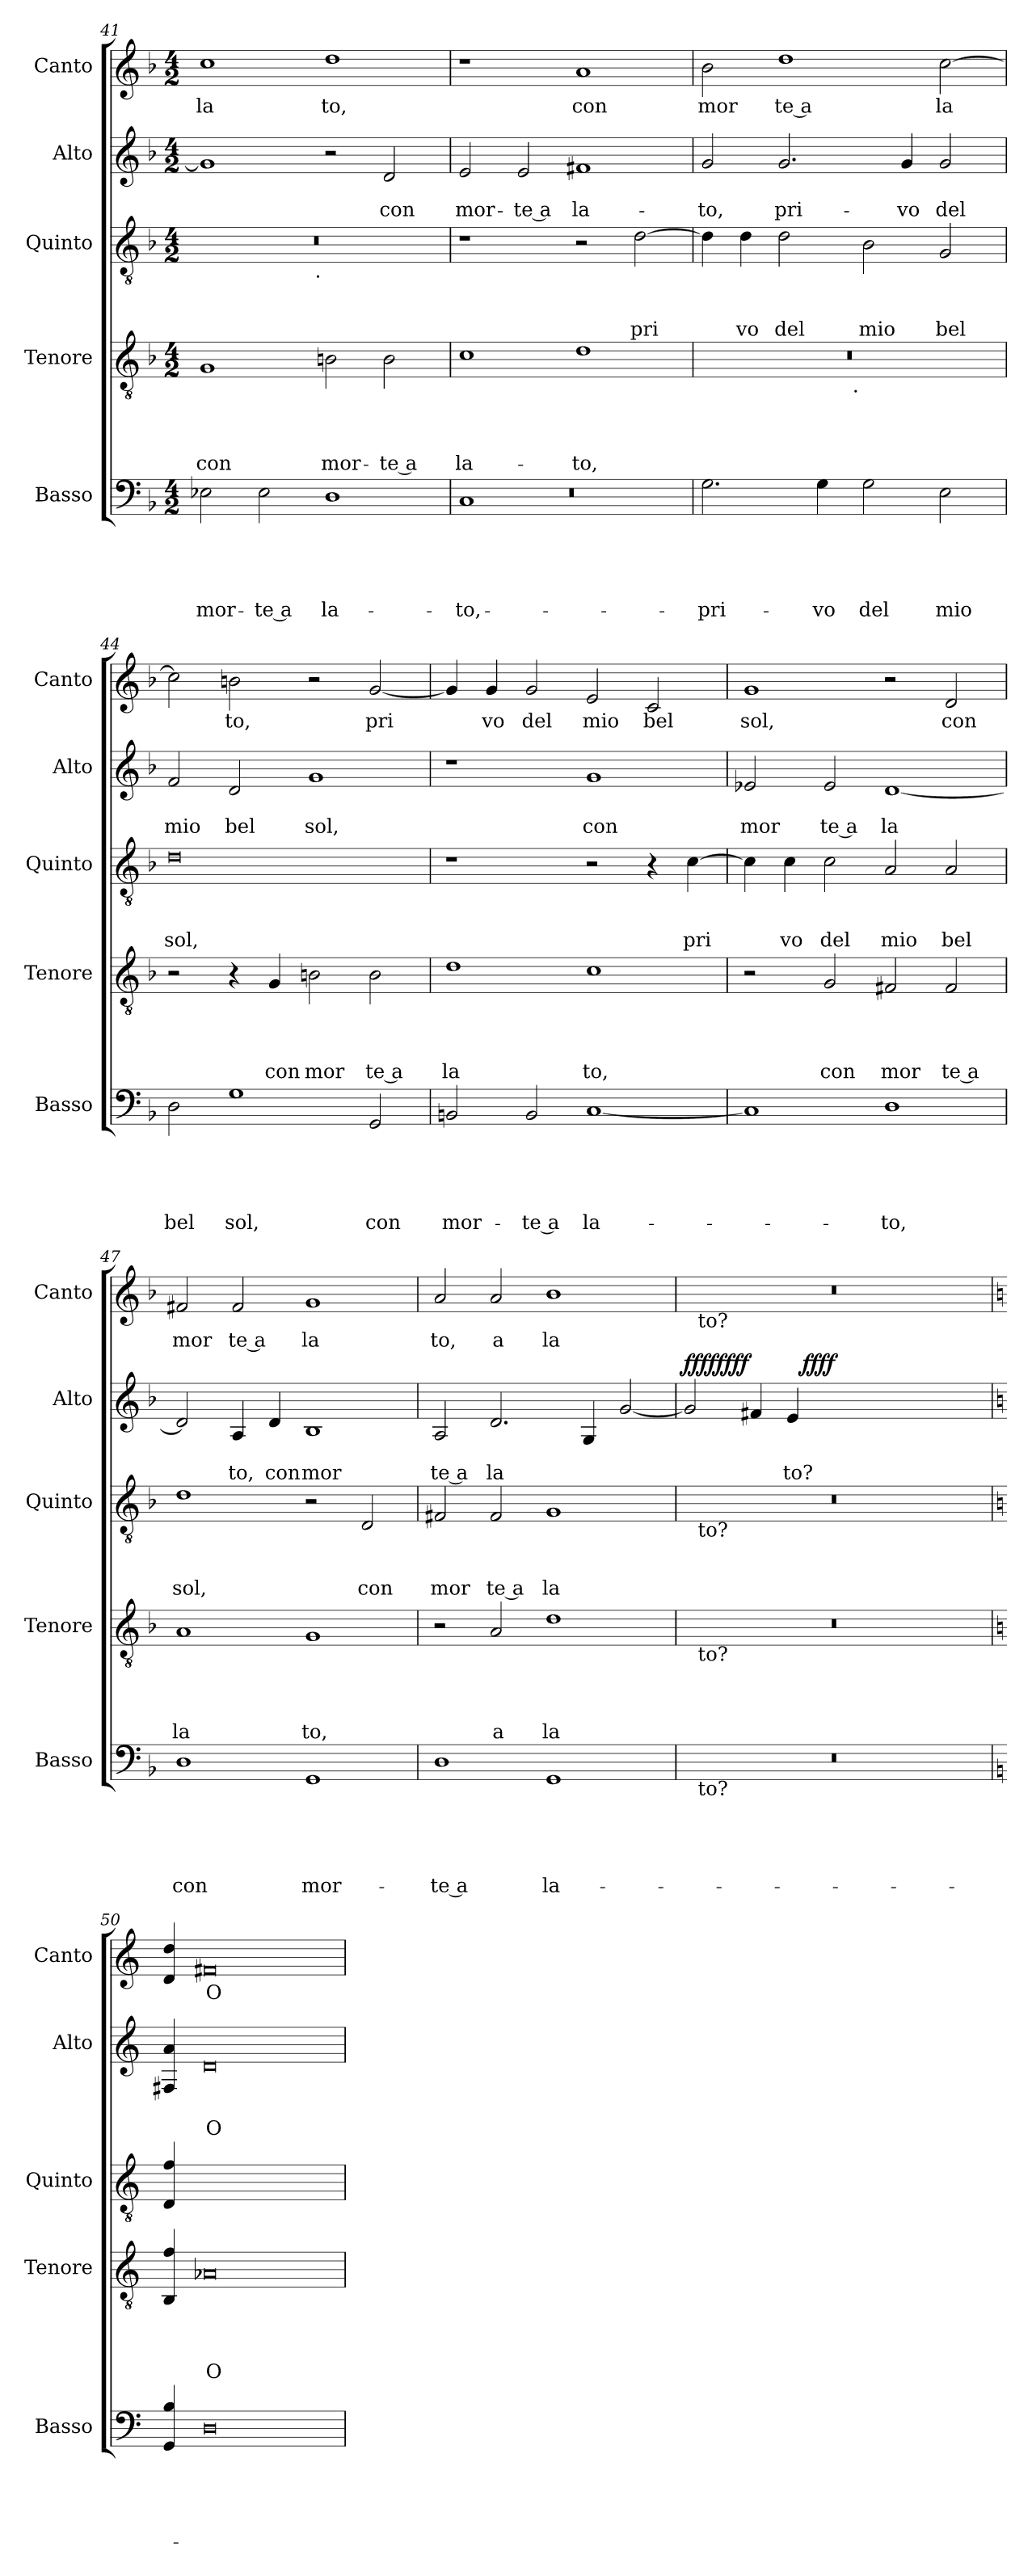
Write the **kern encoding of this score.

**kern	**text	**text	**text	**text	**text	**kern	**text	**text	**text	**text	**kern	**text	**text	**text	**kern	**text	**text	**dynam	**kern	**text
*part5	*part5	*part5	*part5	*part5	*part5	*part4	*part4	*part4	*part4	*part4	*part3	*part3	*part3	*part3	*part2	*part2	*part2	*part2	*part1	*part1
*staff5	*staff5	*staff5	*staff5	*staff5	*staff5	*staff4	*staff4	*staff4	*staff4	*staff4	*staff3	*staff3	*staff3	*staff3	*staff2	*staff2	*staff2	*staff2	*staff1	*staff1
*I"Basso	*	*	*	*	*	*I"Tenore	*	*	*	*	*I"Quinto	*	*	*	*I"Alto	*	*	*	*I"Canto	*
*I'Basso	*	*	*	*	*	*I'Tenore	*	*	*	*	*I'Quinto	*	*	*	*I'Alto	*	*	*	*I'Canto	*
*clefF4	*	*	*	*	*	*clefGv2	*	*	*	*	*clefGv2	*	*	*	*clefG2	*	*	*	*clefG2	*
*k[b-]	*	*	*	*	*	*k[b-]	*	*	*	*	*k[b-]	*	*	*	*k[b-]	*	*	*	*k[b-]	*
*F:	*	*	*	*	*	*F:	*	*	*	*	*F:	*	*	*	*F:	*	*	*	*F:	*
*M4/2	*	*	*	*	*	*M4/2	*	*	*	*	*M4/2	*	*	*	*M4/2	*	*	*	*M4/2	*
=41	=41	=41	=41	=41	=41	=41	=41	=41	=41	=41	=41	=41	=41	=41	=41	=41	=41	=41	=41	=41
!	!	!	!	!	!LO:LY:b	!	!	!	!	!LO:LY:b	!	!	!	!	!	!	!	!	!	!LO:LY:b
*	*	*	*	*	*	*	*	*	*	*	*^	*	*	*	*	*	*	*	*	*
2E-X\	.	.	.	.	mor-	1G	.	.	.	con	0r	2ryy	.	.	.	1g]	.	.	.	1cc	la
!	!	!	!	!	!LO:LY:b:rj	!	!	!	!	!	!	!	!	!	!	!	!	!	!	!	!
2E-\	.	.	.	.	-te a	.	.	.	.	.	.	4...ryy	.	.	.	.	.	.	.	.	.
!	!	!	!	!	!	!	!	!	!	!	!	!LO:TX:b:t=.	!	!	!	!	!	!	!	!	!
.	.	.	.	.	.	.	.	.	.	.	.	1ryy	.	.	.	.	.	.	.	.	.
!	!	!	!	!	!LO:LY:b	!	!	!	!	!LO:LY:b	!	!	!	!	!	!	!	!	!	!	!LO:LY:b
1D	.	.	.	.	la-	2Bn\	.	.	.	mor-	.	.	.	.	.	2r	.	.	.	1dd	to,
!	!	!	!	!	!	!	!	!	!	!LO:LY:b:rj	!	!	!	!	!	!	!	!LO:LY:b	!	!	!
.	.	.	.	.	.	2B\	.	.	.	-te a	.	.	.	.	.	2d/	.	con	.	.	.
.	.	.	.	.	.	.	.	.	.	.	.	32ryy	.	.	.	.	.	.	.	.	.
=42	=42	=42	=42	=42	=42	=42	=42	=42	=42	=42	=42	=42	=42	=42	=42	=42	=42	=42	=42	=42	=42
*^	*	*	*	*	*	*	*	*	*	*	*	*	*	*	*	*	*	*	*	*	*
*	*^	*	*	*	*	*	*	*	*	*	*	*	*	*	*	*	*	*	*	*	*	*
!	!	!LO:N:vis=1	!	!	!	!	!LO:LY:b	!	!	!	!	!LO:LY:b	!	!	!	!	!	!	!	!LO:LY:b	!	!	!
*	*	*	*	*	*	*	*	*	*	*	*	*	*v	*v	*	*	*	*	*	*	*	*	*
0ryy	1C	0r	.	.	.	.	-to,	1c	.	.	.	la-	1r	.	.	.	2e/	.	mor-	.	1r	.
!	!	!	!	!	!	!	!	!	!	!	!	!	!	!	!	!	!	!	!LO:LY:b:rj	!	!	!
.	.	.	.	.	.	.	.	.	.	.	.	.	.	.	.	.	2e/	.	-te a	.	.	.
!	!	!	!	!	!	!	!	!	!	!	!	!LO:LY:b	!	!	!	!	!	!	!LO:LY:b	!	!	!LO:LY:b
.	1ryy	.	.	.	.	.	.	1d	.	.	.	-to,	2r	.	.	.	1f#X	.	la-	.	1a	con
!	!	!	!	!	!	!	!	!	!	!	!	!	!	!	!	!LO:LY:b	!	!	!	!	!	!
.	.	.	.	.	.	.	.	.	.	.	.	.	[>2d\	.	.	pri	.	.	.	.	.	.
*v	*v	*v	*	*	*	*	*	*	*	*	*	*	*	*	*	*	*	*	*	*	*	*
=43	=43	=43	=43	=43	=43	=43	=43	=43	=43	=43	=43	=43	=43	=43	=43	=43	=43	=43	=43	=43
!	!	!	!	!	!LO:LY:b	!	!	!	!	!	!	!	!	!	!	!	!LO:LY:b	!	!	!LO:LY:b
*	*	*	*	*	*	*^	*	*	*	*	*	*	*	*	*	*	*	*	*	*
2.G\	.	.	.	.	pri-	0r	2ryy	.	.	.	.	4d\]	.	.	.	2g/	.	-to,	.	2b-\	mor
!	!	!	!	!	!	!	!	!	!	!	!	!	!	!	!LO:LY:b	!	!	!	!	!	!
.	.	.	.	.	.	.	.	.	.	.	.	4d\	.	.	vo	.	.	.	.	.	.
!	!	!	!	!	!	!	!	!	!	!	!	!	!	!	!LO:LY:b	!	!	!LO:LY:b	!	!	!LO:LY:b:rj
.	.	.	.	.	.	.	4...ryy	.	.	.	.	2d\	.	.	del	2.g/	.	pri-	.	1dd	te a
!	!	!	!	!	!LO:LY:b	!	!	!	!	!	!	!	!	!	!	!	!	!	!	!	!
4G\	.	.	.	.	-vo	.	.	.	.	.	.	.	.	.	.	.	.	.	.	.	.
!	!	!	!	!	!	!	!LO:TX:b:t=.	!	!	!	!	!	!	!	!	!	!	!	!	!	!
.	.	.	.	.	.	.	1ryy	.	.	.	.	.	.	.	.	.	.	.	.	.	.
!	!	!	!	!	!LO:LY:b	!	!	!	!	!	!	!	!	!	!LO:LY:b	!	!	!	!	!	!
2G\	.	.	.	.	del	.	.	.	.	.	.	2B-\	.	.	mio	.	.	.	.	.	.
!	!	!	!	!	!	!	!	!	!	!	!	!	!	!	!	!	!	!LO:LY:b	!	!	!
.	.	.	.	.	.	.	.	.	.	.	.	.	.	.	.	4g/	.	-vo	.	.	.
!	!	!	!	!	!LO:LY:b	!	!	!	!	!	!	!	!	!	!LO:LY:b	!	!	!LO:LY:b	!	!	!LO:LY:b
2E\	.	.	.	.	mio	.	.	.	.	.	.	2G/	.	.	bel	2g/	.	del	.	[>2cc\	la
.	.	.	.	.	.	.	32ryy	.	.	.	.	.	.	.	.	.	.	.	.	.	.
!!LO:PB:g=z
=44	=44	=44	=44	=44	=44	=44	=44	=44	=44	=44	=44	=44	=44	=44	=44	=44	=44	=44	=44	=44	=44
!	!	!	!	!	!LO:LY:b	!	!	!	!	!	!	!	!	!	!LO:LY:b	!	!	!LO:LY:b	!	!	!
*	*	*	*	*	*	*v	*v	*	*	*	*	*	*	*	*	*	*	*	*	*	*
2D\	.	.	.	.	bel	2r	.	.	.	.	0d	.	.	sol,	2f/	.	mio	.	2cc\]	.
!	!	!	!	!	!LO:LY:b	!	!	!	!	!	!	!	!	!	!	!	!LO:LY:b	!	!	!LO:LY:b
1G	.	.	.	.	sol,	4r	.	.	.	.	.	.	.	.	2d/	.	bel	.	2bn\	to,
!	!	!	!	!	!	!	!	!	!	!LO:LY:b	!	!	!	!	!	!	!	!	!	!
.	.	.	.	.	.	4G/	.	.	.	con	.	.	.	.	.	.	.	.	.	.
!	!	!	!	!	!	!	!	!	!	!LO:LY:b	!	!	!	!	!	!	!LO:LY:b	!	!	!
.	.	.	.	.	.	2Bn\	.	.	.	mor	.	.	.	.	1g	.	sol,	.	2r	.
!	!	!	!	!	!LO:LY:b	!	!	!	!	!LO:LY:b:rj	!	!	!	!	!	!	!	!	!	!LO:LY:b
2GG/	.	.	.	.	con	2B\	.	.	.	te a	.	.	.	.	.	.	.	.	[<2g/	pri
=45	=45	=45	=45	=45	=45	=45	=45	=45	=45	=45	=45	=45	=45	=45	=45	=45	=45	=45	=45	=45
!	!	!	!	!	!LO:LY:b	!	!	!	!	!LO:LY:b	!	!	!	!	!	!	!	!	!	!
2BBn/	.	.	.	.	mor-	1d	.	.	.	la	1r	.	.	.	1r	.	.	.	4g/]	.
!	!	!	!	!	!	!	!	!	!	!	!	!	!	!	!	!	!	!	!	!LO:LY:b
.	.	.	.	.	.	.	.	.	.	.	.	.	.	.	.	.	.	.	4g/	vo
!	!	!	!	!	!LO:LY:b:rj	!	!	!	!	!	!	!	!	!	!	!	!	!	!	!LO:LY:b
2BB/	.	.	.	.	-te a	.	.	.	.	.	.	.	.	.	.	.	.	.	2g/	del
!	!	!	!	!	!LO:LY:b	!	!	!	!	!LO:LY:b	!	!	!	!	!	!	!LO:LY:b	!	!	!LO:LY:b
[<1C	.	.	.	.	la-	1c	.	.	.	to,	2r	.	.	.	1g	.	con	.	2e/	mio
!	!	!	!	!	!	!	!	!	!	!	!	!	!	!	!	!	!	!	!	!LO:LY:b
.	.	.	.	.	.	.	.	.	.	.	4r	.	.	.	.	.	.	.	2c/	bel
!	!	!	!	!	!	!	!	!	!	!	!	!	!	!LO:LY:b	!	!	!	!	!	!
.	.	.	.	.	.	.	.	.	.	.	[>4c\	.	.	pri	.	.	.	.	.	.
=46	=46	=46	=46	=46	=46	=46	=46	=46	=46	=46	=46	=46	=46	=46	=46	=46	=46	=46	=46	=46
!	!	!	!	!	!	!	!	!	!	!	!	!	!	!	!	!	!LO:LY:b	!	!	!LO:LY:b
1C]	.	.	.	.	.	2r	.	.	.	.	4c\]	.	.	.	2e-X/	.	mor	.	1g	sol,
!	!	!	!	!	!	!	!	!	!	!	!	!	!	!LO:LY:b	!	!	!	!	!	!
.	.	.	.	.	.	.	.	.	.	.	4c\	.	.	vo	.	.	.	.	.	.
!	!	!	!	!	!	!	!	!	!	!LO:LY:b	!	!	!	!LO:LY:b	!	!	!LO:LY:b:rj	!	!	!
.	.	.	.	.	.	2G/	.	.	.	con	2c\	.	.	del	2e-/	.	te a	.	.	.
!	!	!	!	!	!LO:LY:b	!	!	!	!	!LO:LY:b	!	!	!	!LO:LY:b	!	!	!LO:LY:b	!	!	!
1D	.	.	.	.	-to,	2F#X/	.	.	.	mor	2A/	.	.	mio	[<1d	.	la	.	2r	.
!	!	!	!	!	!	!	!	!	!	!LO:LY:b:rj	!	!	!	!LO:LY:b	!	!	!	!	!	!LO:LY:b
.	.	.	.	.	.	2F#/	.	.	.	te a	2A/	.	.	bel	.	.	.	.	2d/	con
=47	=47	=47	=47	=47	=47	=47	=47	=47	=47	=47	=47	=47	=47	=47	=47	=47	=47	=47	=47	=47
!	!	!	!	!	!LO:LY:b	!	!	!	!	!LO:LY:b	!	!	!	!LO:LY:b	!	!	!	!	!	!LO:LY:b
1D	.	.	.	.	con	1A	.	.	.	la	1d	.	.	sol,	2d/]	.	.	.	2f#X/	mor
!	!	!	!	!	!	!	!	!	!	!	!	!	!	!	!	!	!LO:LY:b	!	!	!LO:LY:b:rj
.	.	.	.	.	.	.	.	.	.	.	.	.	.	.	4A/	.	to,	.	2f#/	te a
!	!	!	!	!	!	!	!	!	!	!	!	!	!	!	!	!	!LO:LY:b	!	!	!
.	.	.	.	.	.	.	.	.	.	.	.	.	.	.	(4d/	.	con	.	.	.
!	!	!	!	!	!LO:LY:b	!	!	!	!	!LO:LY:b	!	!	!	!	!	!	!LO:LY:b	!	!	!LO:LY:b
1GG	.	.	.	.	mor-	1G	.	.	.	to,	2r	.	.	.	1B-	.	mor	.	1g	la
!	!	!	!	!	!	!	!	!	!	!	!	!	!	!LO:LY:b	!	!	!	!	!	!
.	.	.	.	.	.	.	.	.	.	.	2D/	.	.	con	.	.	.	.	.	.
=48	=48	=48	=48	=48	=48	=48	=48	=48	=48	=48	=48	=48	=48	=48	=48	=48	=48	=48	=48	=48
!	!	!	!	!	!LO:LY:b:rj	!	!	!	!	!	!	!	!	!LO:LY:b	!	!	!LO:LY:b:rj	!	!	!LO:LY:b
1D	.	.	.	.	-te a	2r	.	.	.	.	2F#X/	.	.	mor	2A/	.	te a	.	2a/	to,
!	!	!	!	!	!	!	!	!	!	!LO:LY:b	!	!	!	!LO:LY:b:rj	!	!	!LO:LY:b	!	!	!LO:LY:b
.	.	.	.	.	.	2A/	.	.	.	a	2F#/	.	.	te a	2.d/	.	la	.	2a/	a
!	!	!	!	!	!LO:LY:b	!	!	!	!	!LO:LY:b	!	!	!	!LO:LY:b	!	!	!	!	!	!LO:LY:b
1GG	.	.	.	.	la-	1d	.	.	.	la	1G	.	.	la	.	.	.	.	1b-	la
.	.	.	.	.	.	.	.	.	.	.	.	.	.	.	4G/	.	.	.	.	.
.	.	.	.	.	.	.	.	.	.	.	.	.	.	.	[<2g/	.	.	.	.	.
=49	=49	=49	=49	=49	=49	=49	=49	=49	=49	=49	=49	=49	=49	=49	=49	=49	=49	=49	=49	=49
!	!	!	!	!	!	!	!	!	!	!	!	!	!	!	!	!	!	!LO:DY:a	!	!
!	!	!	!	!	!	!	!	!	!	!	!	!	!	!	!	!	!	!LO:DY:n=1:b	!	!
*^	*	*	*	*	*	*^	*	*	*	*	*^	*	*	*	*^	*	*	*	*^	*
0r	32.ryy	.	.	.	.	.	0r	32.ryy	.	.	.	.	0r	32.ryy	.	.	.	2g/]	2ryy	.	.	ffff ffff	0r	32.ryy	.
!	!	!	!	!	!	!	!	!	!	!	!	!	!	!	!	!	!	!	!	!	!	!	!	!LO:TX:b:t=to?	!
!	!	!	!	!	!	!	!	!	!	!	!	!	!	!LO:TX:b:t=to?	!	!	!	!	!	!	!	!	!	!	!
!	!	!	!	!	!	!	!	!LO:TX:b:t=to?	!	!	!	!	!	!	!	!	!	!	!	!	!	!	!	!	!
!	!LO:TX:b:t=to?	!	!	!	!	!	!	!	!	!	!	!	!	!	!	!	!	!	!	!	!	!	!	!	!
.	1ryy	.	.	.	.	.	.	1ryy	.	.	.	.	.	1ryy	.	.	.	.	.	.	.	.	.	1ryy	.
.	.	.	.	.	.	.	.	.	.	.	.	.	.	.	.	.	.	4f#X/	4ryy	.	.	.	.	.	.
!	!	!	!	!	!	!	!	!	!	!	!	!	!	!	!	!	!	!	!	!	!LO:LY:b	!	!	!	!
.	.	.	.	.	.	.	.	.	.	.	.	.	.	.	.	.	.	4e/	16ryy	.	to?	.	.	.	.
!	!	!	!	!	!	!	!	!	!	!	!	!	!	!	!	!	!	!	!	!	!	!LO:DY:n=2:b	!	!	!
.	.	.	.	.	.	.	.	.	.	.	.	.	.	.	.	.	.	.	1ryy	.	.	ffff	.	.	.
.	.	.	.	.	.	.	.	.	.	.	.	.	.	.	.	.	.	1ryy	.	.	.	.	.	.	.
.	2ryy	.	.	.	.	.	.	2ryy	.	.	.	.	.	2ryy	.	.	.	.	.	.	.	.	.	2ryy	.
.	4ryy	.	.	.	.	.	.	4ryy	.	.	.	.	.	4ryy	.	.	.	.	.	.	.	.	.	4ryy	.
.	8ryy	.	.	.	.	.	.	8ryy	.	.	.	.	.	8ryy	.	.	.	.	.	.	.	.	.	8ryy	.
.	.	.	.	.	.	.	.	.	.	.	.	.	.	.	.	.	.	.	8.ryy	.	.	.	.	.	.
.	16ryy	.	.	.	.	.	.	16ryy	.	.	.	.	.	16ryy	.	.	.	.	.	.	.	.	.	16ryy	.
.	64ryy	.	.	.	.	.	.	64ryy	.	.	.	.	.	64ryy	.	.	.	.	.	.	.	.	.	64ryy	.
*v	*v	*	*	*	*	*	*	*	*	*	*	*	*v	*v	*	*	*	*v	*v	*	*	*	*v	*v	*
*	*	*	*	*	*	*v	*v	*	*	*	*	*	*	*	*	*	*	*	*	*	*
!!LO:LB:g=z
=50!	=50!	=50!	=50!	=50!	=50!	=50!	=50!	=50!	=50!	=50!	=50!	=50!	=50!	=50!	=50!	=50!	=50!	=50!	=50!	=50!
*k[]	*	*	*	*	*	*k[]	*	*	*	*	*k[]	*	*	*	*k[]	*	*	*	*k[]	*
*C:	*	*	*	*	*	*C:	*	*	*	*	*C:	*	*	*	*C:	*	*	*	*C:	*
*^	*	*	*	*	*	*^	*	*	*	*	*^	*	*	*	*^	*	*	*	*^	*
!	!	!	!	!	!	!	!	!	!	!	!	!	!	!	!	!	!	!	!	!	!	!	!LO:TX:b:t=b	!	!
!	!	!	!	!	!	!	!	!	!	!	!	!	!	!	!	!	!	!LO:TX:b:t=b	!	!	!	!	!	!	!
!	!	!	!	!	!	!	!	!	!	!	!	!	!LO:TX:b:t=b	!	!	!	!	!	!	!	!	!	!	!	!
!LO:TX:b:t=b	!	!	!	!	!	!	!	!	!	!	!	!	!	!	!	!	!	!	!	!	!	!	!	!	!
*v	*v	*	*	*	*	*	*	*	*	*	*	*	*v	*v	*	*	*	*v	*v	*	*	*	*v	*v	*
*	*	*	*	*	*	*v	*v	*	*	*	*	*	*	*	*	*	*	*	*	*	*
4GG/ 4B/	.	.	.	.	.	4BB/ 4f/	.	.	.	.	4D/ 4f/	.	.	.	4F#X/ 4a/	.	.	.	4d/ 4dd/	.
!	!	!	!	!	!	!	!	!	!	!LO:LY:b	!	!	!	!	!	!	!LO:LY:b	!	!	!LO:LY:b
0D	.	.	.	.	.	0A-X	.	.	.	O	0ryy	.	.	.	0d	.	O	.	0f#X	O
=	=	=	=	=	=	=	=	=	=	=	=	=	=	=	=	=	=	=	=	=
*-	*-	*-	*-	*-	*-	*-	*-	*-	*-	*-	*-	*-	*-	*-	*-	*-	*-	*-	*-	*-
